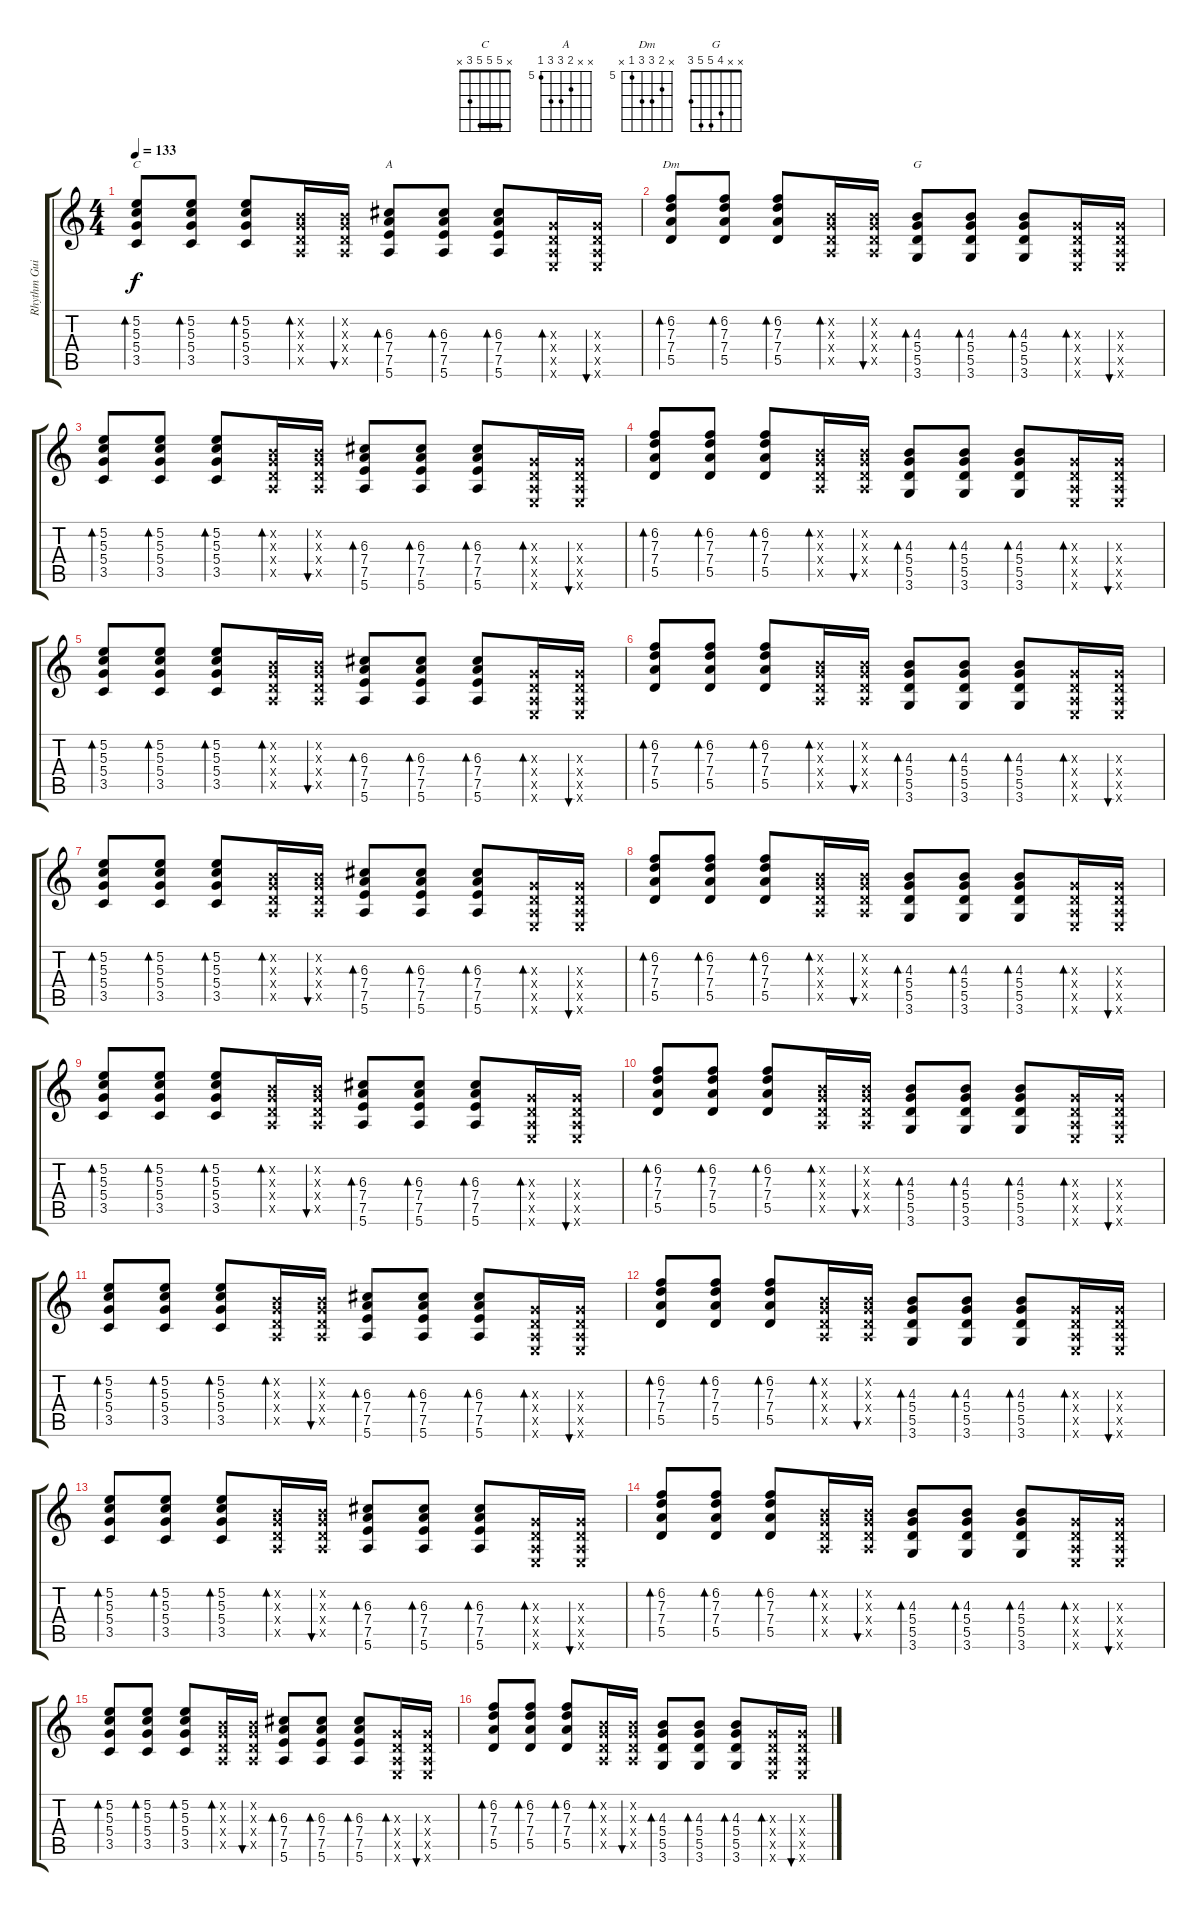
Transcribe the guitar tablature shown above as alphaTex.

\track ("Rhythm Guitar" "Rhythm Gui") {instrument overdrivenguitar}
\staff {score tabs}
\tuning (E4 B3 G3 D3 A2 E2) {hide}
\chord ("C" x 5 5 5 3 x) {barre 5}
\chord ("A" x x 6 7 7 5) {firstfret 5}
\chord ("Dm" x 6 7 7 5 x) {firstfret 5}
\chord ("G" x x 4 5 5 3)
\ts (4 4)
\tempo 133
\clef g2
\ks c
(5.2 5.3 5.4 3.5).8{bd 30 ch "C" dy f} (5.2 5.3 5.4 3.5).8{bd 30} (5.2 5.3 5.4 3.5).8{bd 30} (0.2{x} 0.3{x} 0.4{x} 0.5{x}).16{bd 30} (0.2{x} 0.3{x} 0.4{x} 0.5{x}).16{bu 30} (6.3 7.4 7.5 5.6).8{bd 30 ch "A"} (6.3 7.4 7.5 5.6).8{bd 30} (6.3 7.4 7.5 5.6).8{bd 30} (0.3{x} 0.4{x} 0.5{x} 0.6{x}).16{bd 30} (0.3{x} 0.4{x} 0.5{x} 0.6{x}).16{bu 30} |
(6.2 7.3 7.4 5.5).8{bd 30 ch "Dm"} (6.2 7.3 7.4 5.5).8{bd 30} (6.2 7.3 7.4 5.5).8{bd 30} (0.2{x} 0.3{x} 0.4{x} 0.5{x}).16{bd 30} (0.2{x} 0.3{x} 0.4{x} 0.5{x}).16{bu 30} (4.3 5.4 5.5 3.6).8{bd 30 ch "G"} (4.3 5.4 5.5 3.6).8{bd 30} (4.3 5.4 5.5 3.6).8{bd 30} (0.3{x} 0.4{x} 0.5{x} 0.6{x}).16{bd 30} (0.3{x} 0.4{x} 0.5{x} 0.6{x}).16{bu 30} |
(5.2 5.3 5.4 3.5).8{bd 30} (5.2 5.3 5.4 3.5).8{bd 30} (5.2 5.3 5.4 3.5).8{bd 30} (0.2{x} 0.3{x} 0.4{x} 0.5{x}).16{bd 30} (0.2{x} 0.3{x} 0.4{x} 0.5{x}).16{bu 30} (6.3 7.4 7.5 5.6).8{bd 30} (6.3 7.4 7.5 5.6).8{bd 30} (6.3 7.4 7.5 5.6).8{bd 30} (0.3{x} 0.4{x} 0.5{x} 0.6{x}).16{bd 30} (0.3{x} 0.4{x} 0.5{x} 0.6{x}).16{bu 30} |
(6.2 7.3 7.4 5.5).8{bd 30} (6.2 7.3 7.4 5.5).8{bd 30} (6.2 7.3 7.4 5.5).8{bd 30} (0.2{x} 0.3{x} 0.4{x} 0.5{x}).16{bd 30} (0.2{x} 0.3{x} 0.4{x} 0.5{x}).16{bu 30} (4.3 5.4 5.5 3.6).8{bd 30} (4.3 5.4 5.5 3.6).8{bd 30} (4.3 5.4 5.5 3.6).8{bd 30} (0.3{x} 0.4{x} 0.5{x} 0.6{x}).16{bd 30} (0.3{x} 0.4{x} 0.5{x} 0.6{x}).16{bu 30} |
(5.2 5.3 5.4 3.5).8{bd 30} (5.2 5.3 5.4 3.5).8{bd 30} (5.2 5.3 5.4 3.5).8{bd 30} (0.2{x} 0.3{x} 0.4{x} 0.5{x}).16{bd 30} (0.2{x} 0.3{x} 0.4{x} 0.5{x}).16{bu 30} (6.3 7.4 7.5 5.6).8{bd 30} (6.3 7.4 7.5 5.6).8{bd 30} (6.3 7.4 7.5 5.6).8{bd 30} (0.3{x} 0.4{x} 0.5{x} 0.6{x}).16{bd 30} (0.3{x} 0.4{x} 0.5{x} 0.6{x}).16{bu 30} |
(6.2 7.3 7.4 5.5).8{bd 30} (6.2 7.3 7.4 5.5).8{bd 30} (6.2 7.3 7.4 5.5).8{bd 30} (0.2{x} 0.3{x} 0.4{x} 0.5{x}).16{bd 30} (0.2{x} 0.3{x} 0.4{x} 0.5{x}).16{bu 30} (4.3 5.4 5.5 3.6).8{bd 30} (4.3 5.4 5.5 3.6).8{bd 30} (4.3 5.4 5.5 3.6).8{bd 30} (0.3{x} 0.4{x} 0.5{x} 0.6{x}).16{bd 30} (0.3{x} 0.4{x} 0.5{x} 0.6{x}).16{bu 30} |
(5.2 5.3 5.4 3.5).8{bd 30} (5.2 5.3 5.4 3.5).8{bd 30} (5.2 5.3 5.4 3.5).8{bd 30} (0.2{x} 0.3{x} 0.4{x} 0.5{x}).16{bd 30} (0.2{x} 0.3{x} 0.4{x} 0.5{x}).16{bu 30} (6.3 7.4 7.5 5.6).8{bd 30} (6.3 7.4 7.5 5.6).8{bd 30} (6.3 7.4 7.5 5.6).8{bd 30} (0.3{x} 0.4{x} 0.5{x} 0.6{x}).16{bd 30} (0.3{x} 0.4{x} 0.5{x} 0.6{x}).16{bu 30} |
(6.2 7.3 7.4 5.5).8{bd 30} (6.2 7.3 7.4 5.5).8{bd 30} (6.2 7.3 7.4 5.5).8{bd 30} (0.2{x} 0.3{x} 0.4{x} 0.5{x}).16{bd 30} (0.2{x} 0.3{x} 0.4{x} 0.5{x}).16{bu 30} (4.3 5.4 5.5 3.6).8{bd 30} (4.3 5.4 5.5 3.6).8{bd 30} (4.3 5.4 5.5 3.6).8{bd 30} (0.3{x} 0.4{x} 0.5{x} 0.6{x}).16{bd 30} (0.3{x} 0.4{x} 0.5{x} 0.6{x}).16{bu 30} |
(5.2 5.3 5.4 3.5).8{bd 30} (5.2 5.3 5.4 3.5).8{bd 30} (5.2 5.3 5.4 3.5).8{bd 30} (0.2{x} 0.3{x} 0.4{x} 0.5{x}).16{bd 30} (0.2{x} 0.3{x} 0.4{x} 0.5{x}).16{bu 30} (6.3 7.4 7.5 5.6).8{bd 30} (6.3 7.4 7.5 5.6).8{bd 30} (6.3 7.4 7.5 5.6).8{bd 30} (0.3{x} 0.4{x} 0.5{x} 0.6{x}).16{bd 30} (0.3{x} 0.4{x} 0.5{x} 0.6{x}).16{bu 30} |
(6.2 7.3 7.4 5.5).8{bd 30} (6.2 7.3 7.4 5.5).8{bd 30} (6.2 7.3 7.4 5.5).8{bd 30} (0.2{x} 0.3{x} 0.4{x} 0.5{x}).16{bd 30} (0.2{x} 0.3{x} 0.4{x} 0.5{x}).16{bu 30} (4.3 5.4 5.5 3.6).8{bd 30} (4.3 5.4 5.5 3.6).8{bd 30} (4.3 5.4 5.5 3.6).8{bd 30} (0.3{x} 0.4{x} 0.5{x} 0.6{x}).16{bd 30} (0.3{x} 0.4{x} 0.5{x} 0.6{x}).16{bu 30} |
(5.2 5.3 5.4 3.5).8{bd 30} (5.2 5.3 5.4 3.5).8{bd 30} (5.2 5.3 5.4 3.5).8{bd 30} (0.2{x} 0.3{x} 0.4{x} 0.5{x}).16{bd 30} (0.2{x} 0.3{x} 0.4{x} 0.5{x}).16{bu 30} (6.3 7.4 7.5 5.6).8{bd 30} (6.3 7.4 7.5 5.6).8{bd 30} (6.3 7.4 7.5 5.6).8{bd 30} (0.3{x} 0.4{x} 0.5{x} 0.6{x}).16{bd 30} (0.3{x} 0.4{x} 0.5{x} 0.6{x}).16{bu 30} |
(6.2 7.3 7.4 5.5).8{bd 30} (6.2 7.3 7.4 5.5).8{bd 30} (6.2 7.3 7.4 5.5).8{bd 30} (0.2{x} 0.3{x} 0.4{x} 0.5{x}).16{bd 30} (0.2{x} 0.3{x} 0.4{x} 0.5{x}).16{bu 30} (4.3 5.4 5.5 3.6).8{bd 30} (4.3 5.4 5.5 3.6).8{bd 30} (4.3 5.4 5.5 3.6).8{bd 30} (0.3{x} 0.4{x} 0.5{x} 0.6{x}).16{bd 30} (0.3{x} 0.4{x} 0.5{x} 0.6{x}).16{bu 30} |
(5.2 5.3 5.4 3.5).8{bd 30} (5.2 5.3 5.4 3.5).8{bd 30} (5.2 5.3 5.4 3.5).8{bd 30} (0.2{x} 0.3{x} 0.4{x} 0.5{x}).16{bd 30} (0.2{x} 0.3{x} 0.4{x} 0.5{x}).16{bu 30} (6.3 7.4 7.5 5.6).8{bd 30} (6.3 7.4 7.5 5.6).8{bd 30} (6.3 7.4 7.5 5.6).8{bd 30} (0.3{x} 0.4{x} 0.5{x} 0.6{x}).16{bd 30} (0.3{x} 0.4{x} 0.5{x} 0.6{x}).16{bu 30} |
(6.2 7.3 7.4 5.5).8{bd 30} (6.2 7.3 7.4 5.5).8{bd 30} (6.2 7.3 7.4 5.5).8{bd 30} (0.2{x} 0.3{x} 0.4{x} 0.5{x}).16{bd 30} (0.2{x} 0.3{x} 0.4{x} 0.5{x}).16{bu 30} (4.3 5.4 5.5 3.6).8{bd 30} (4.3 5.4 5.5 3.6).8{bd 30} (4.3 5.4 5.5 3.6).8{bd 30} (0.3{x} 0.4{x} 0.5{x} 0.6{x}).16{bd 30} (0.3{x} 0.4{x} 0.5{x} 0.6{x}).16{bu 30} |
(5.2 5.3 5.4 3.5).8{bd 30} (5.2 5.3 5.4 3.5).8{bd 30} (5.2 5.3 5.4 3.5).8{bd 30} (0.2{x} 0.3{x} 0.4{x} 0.5{x}).16{bd 30} (0.2{x} 0.3{x} 0.4{x} 0.5{x}).16{bu 30} (6.3 7.4 7.5 5.6).8{bd 30} (6.3 7.4 7.5 5.6).8{bd 30} (6.3 7.4 7.5 5.6).8{bd 30} (0.3{x} 0.4{x} 0.5{x} 0.6{x}).16{bd 30} (0.3{x} 0.4{x} 0.5{x} 0.6{x}).16{bu 30} |
(6.2 7.3 7.4 5.5).8{bd 30} (6.2 7.3 7.4 5.5).8{bd 30} (6.2 7.3 7.4 5.5).8{bd 30} (0.2{x} 0.3{x} 0.4{x} 0.5{x}).16{bd 30} (0.2{x} 0.3{x} 0.4{x} 0.5{x}).16{bu 30} (4.3 5.4 5.5 3.6).8{bd 30} (4.3 5.4 5.5 3.6).8{bd 30} (4.3 5.4 5.5 3.6).8{bd 30} (0.3{x} 0.4{x} 0.5{x} 0.6{x}).16{bd 30} (0.3{x} 0.4{x} 0.5{x} 0.6{x}).16{bu 30}
